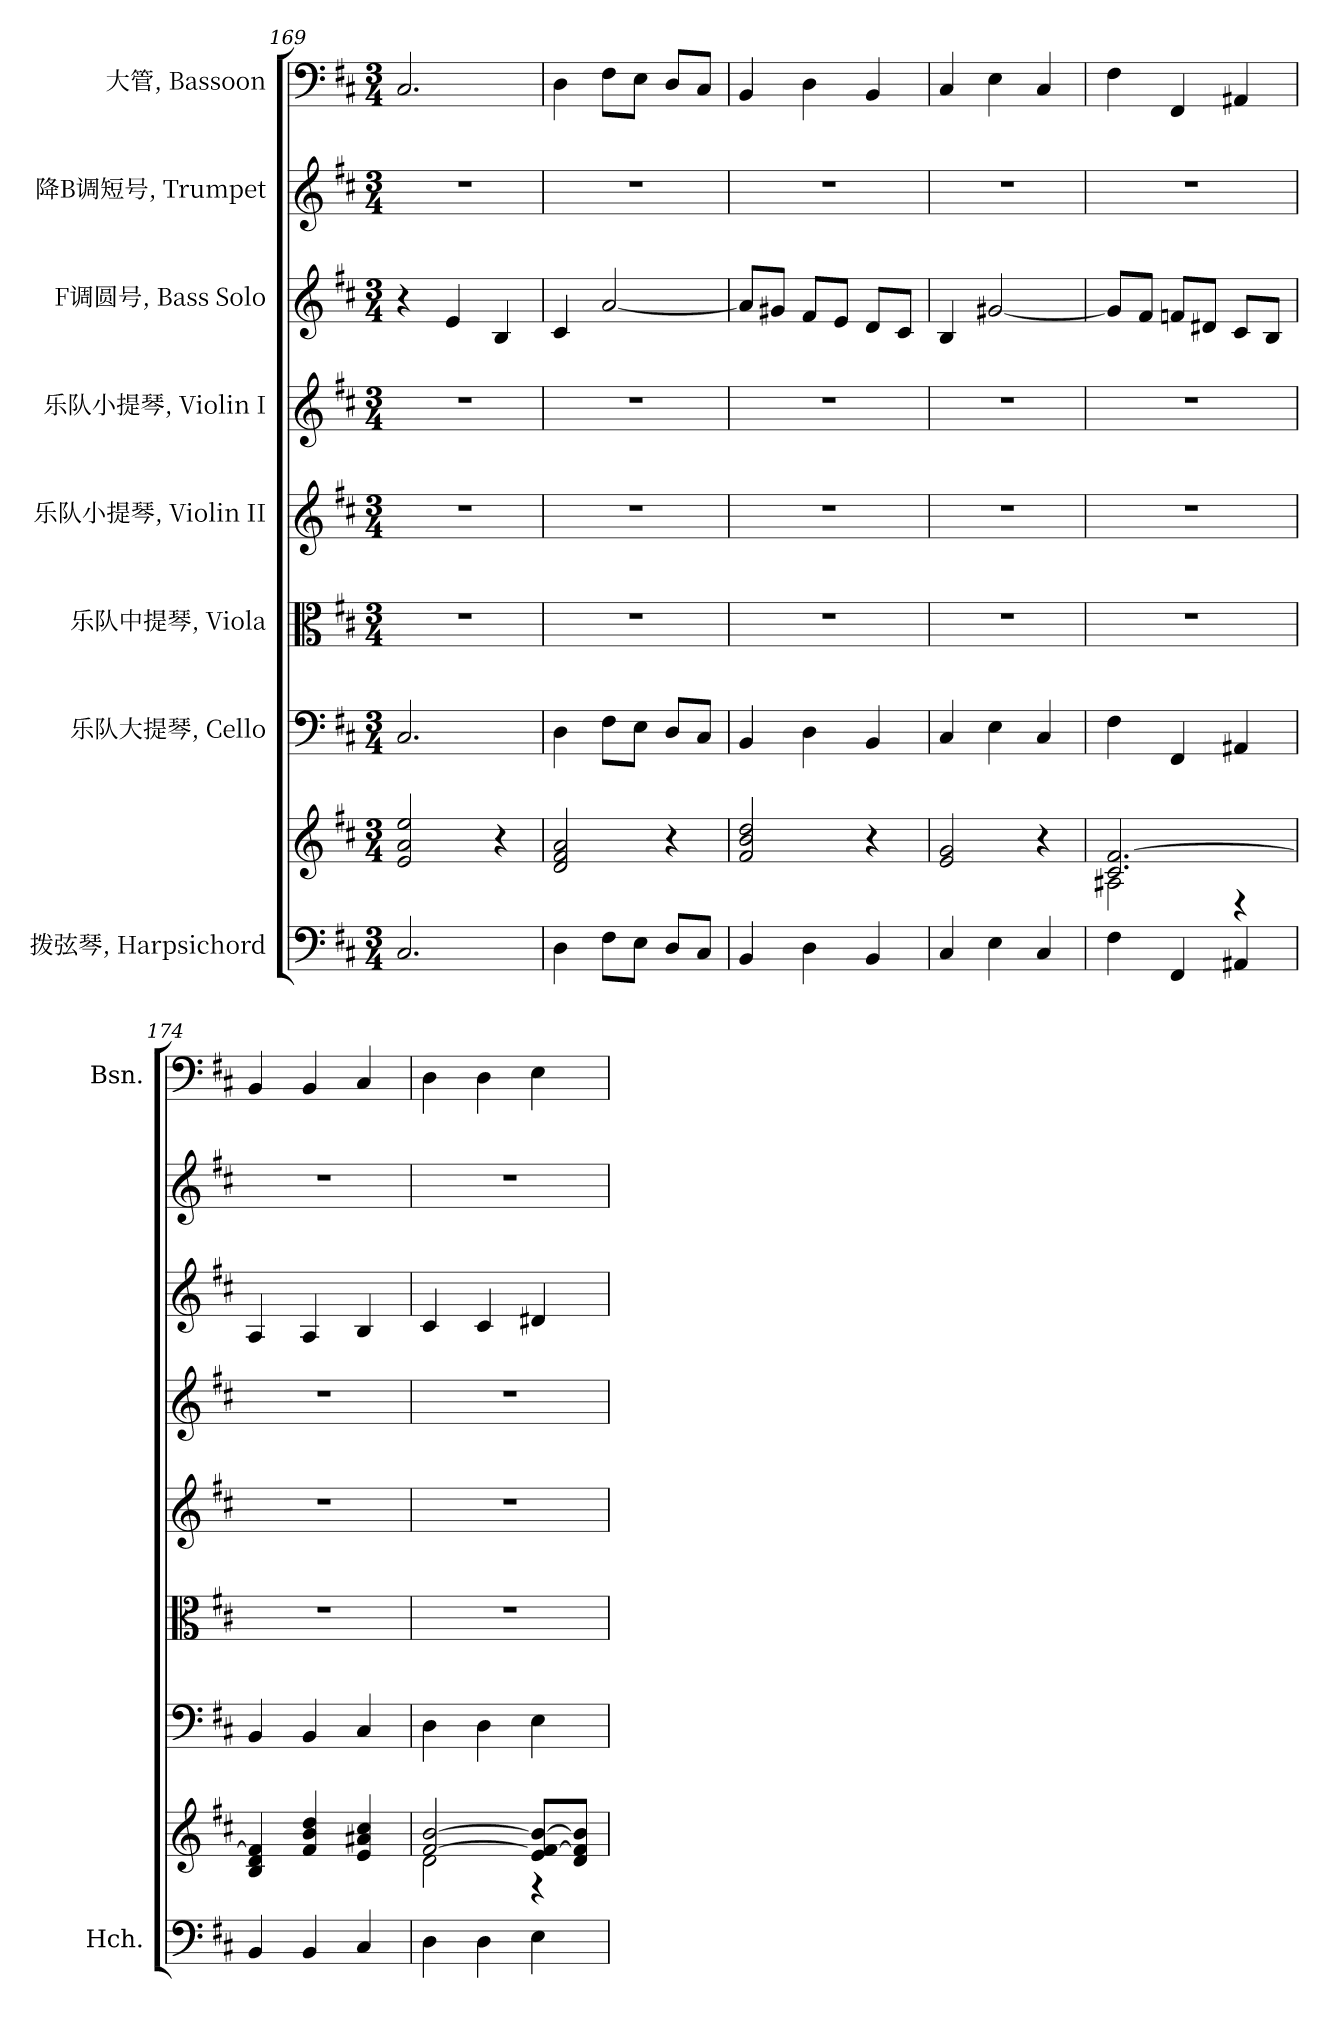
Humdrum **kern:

**kern	**kern	**kern	**kern	**kern	**kern	**kern	**kern	**kern
*part8	*part8	*part7	*part6	*part5	*part4	*part3	*part2	*part1
*staff9	*staff8	*staff7	*staff6	*staff5	*staff4	*staff3	*staff2	*staff1
*I"拨弦琴, Harpsichord	*	*I"乐队大提琴, Cello	*I"乐队中提琴, Viola	*I"乐队小提琴, Violin II	*I"乐队小提琴, Violin I	*I"F调圆号, Bass Solo	*I"降B调短号, Trumpet	*I"大管, Bassoon
*I'Hch.	*	*	*	*	*	*	*	*I'Bsn.
*clefF4	*clefG2	*clefF4	*clefC3	*clefG2	*clefG2	*clefG2	*clefG2	*clefF4
*	*	*	*	*	*	*ITrd4c7	*ITrd1c2	*
*k[f#c#]	*k[f#c#]	*k[f#c#]	*k[f#c#]	*k[f#c#]	*k[f#c#]	*k[f#]	*k[]	*k[f#c#]
*M3/4	*M3/4	*M3/4	*M3/4	*M3/4	*M3/4	*M3/4	*M3/4	*M3/4
=169	=169	=169	=169	=169	=169	=169	=169	=169
2.C#/	2e/ 2a/ 2ee/	2.C#/	2.r	2.r	2.r	4r	2.r	2.C#/
.	.	.	.	.	.	4A/	.	.
.	4r	.	.	.	.	4E/	.	.
=170	=170	=170	=170	=170	=170	=170	=170	=170
4D\	2d/ 2f#/ 2a/	4D\	2.r	2.r	2.r	4F#/	2.r	4D\
8F#\L	.	8F#\L	.	.	.	[2d/	.	8F#\L
8E\J	.	8E\J	.	.	.	.	.	8E\J
8D/L	4r	8D/L	.	.	.	.	.	8D/L
8C#/J	.	8C#/J	.	.	.	.	.	8C#/J
=171	=171	=171	=171	=171	=171	=171	=171	=171
4BB/	2f#/ 2b/ 2dd/	4BB/	2.r	2.r	2.r	8d/L]	2.r	4BB/
.	.	.	.	.	.	8c#X/J	.	.
4D\	.	4D\	.	.	.	8B/L	.	4D\
.	.	.	.	.	.	8A/J	.	.
4BB/	4r	4BB/	.	.	.	8G/L	.	4BB/
.	.	.	.	.	.	8F#/J	.	.
=172	=172	=172	=172	=172	=172	=172	=172	=172
4C#/	2e/ 2g/	4C#/	2.r	2.r	2.r	4E/	2.r	4C#/
4E\	.	4E\	.	.	.	[2c#X/	.	4E\
4C#/	4r	4C#/	.	.	.	.	.	4C#/
=173	=173	=173	=173	=173	=173	=173	=173	=173
*	*^	*	*	*	*	*	*	*
4F#\	2.c#/ [2.f#/	2A#X\	4F#\	2.r	2.r	2.r	8c#/L]	2.r	4F#\
.	.	.	.	.	.	.	8B/J	.	.
4FF#/	.	.	4FF#/	.	.	.	8B-X/L	.	4FF#/
.	.	.	.	.	.	.	8G#X/J	.	.
4AA#X/	.	4r	4AA#X/	.	.	.	8F#/L	.	4AA#X/
.	.	.	.	.	.	.	8E/J	.	.
*	*v	*v	*	*	*	*	*	*	*
!!LO:PB:g=z
=174	=174	=174	=174	=174	=174	=174	=174	=174
4BB/	4B/ 4d/ 4f#/]	4BB/	2.r	2.r	2.r	4D/	2.r	4BB/
4BB/	4f#/ 4b/ 4dd/	4BB/	.	.	.	4D/	.	4BB/
4C#/	4e/ 4a#X/ 4cc#/	4C#/	.	.	.	4E/	.	4C#/
=175	=175	=175	=175	=175	=175	=175	=175	=175
*	*^	*	*	*	*	*	*	*
4D\	[2f#/ [2b/	2d\	4D\	2.r	2.r	2.r	4F#/	2.r	4D\
4D\	.	.	4D\	.	.	.	4F#/	.	4D\
4E\	8e/ 8f#/_ 8b/_L	4r	4E\	.	.	.	4G#X/	.	4E\
.	8d/ 8f#/] 8b/]J	.	.	.	.	.	.	.	.
*	*v	*v	*	*	*	*	*	*	*
=	=	=	=	=	=	=	=	=
*-	*-	*-	*-	*-	*-	*-	*-	*-
